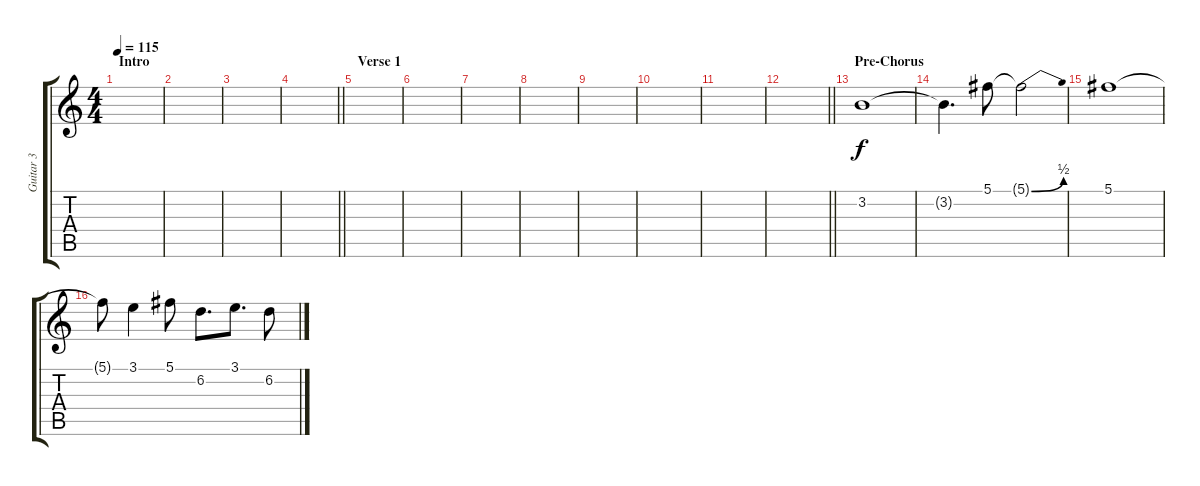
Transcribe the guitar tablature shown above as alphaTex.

\track ("Guitar 3" "Guitar 3") {instrument distortionguitar}
\staff {score tabs}
\tuning (Db4 Ab3 E3 B2 Gb2 B1) {hide}
\ts (4 4)
\section ("" "Intro")
\tempo 115
\clef g2
\ks c
|
|
|
\barLineRight lightlight
|
\section ("" "Verse 1")
|
|
|
|
|
|
|
\barLineRight lightlight
|
\section ("" "Pre-Chorus")
3.2.1 |
3.2{t}.4{d} 5.1.8 5.1{be (bend 0 0 60 2) t}.2 |
5.1.1 |
5.1{t}.8 3.1.4 5.1.8 6.2.8{d} 3.1.8{d} 6.2.8
